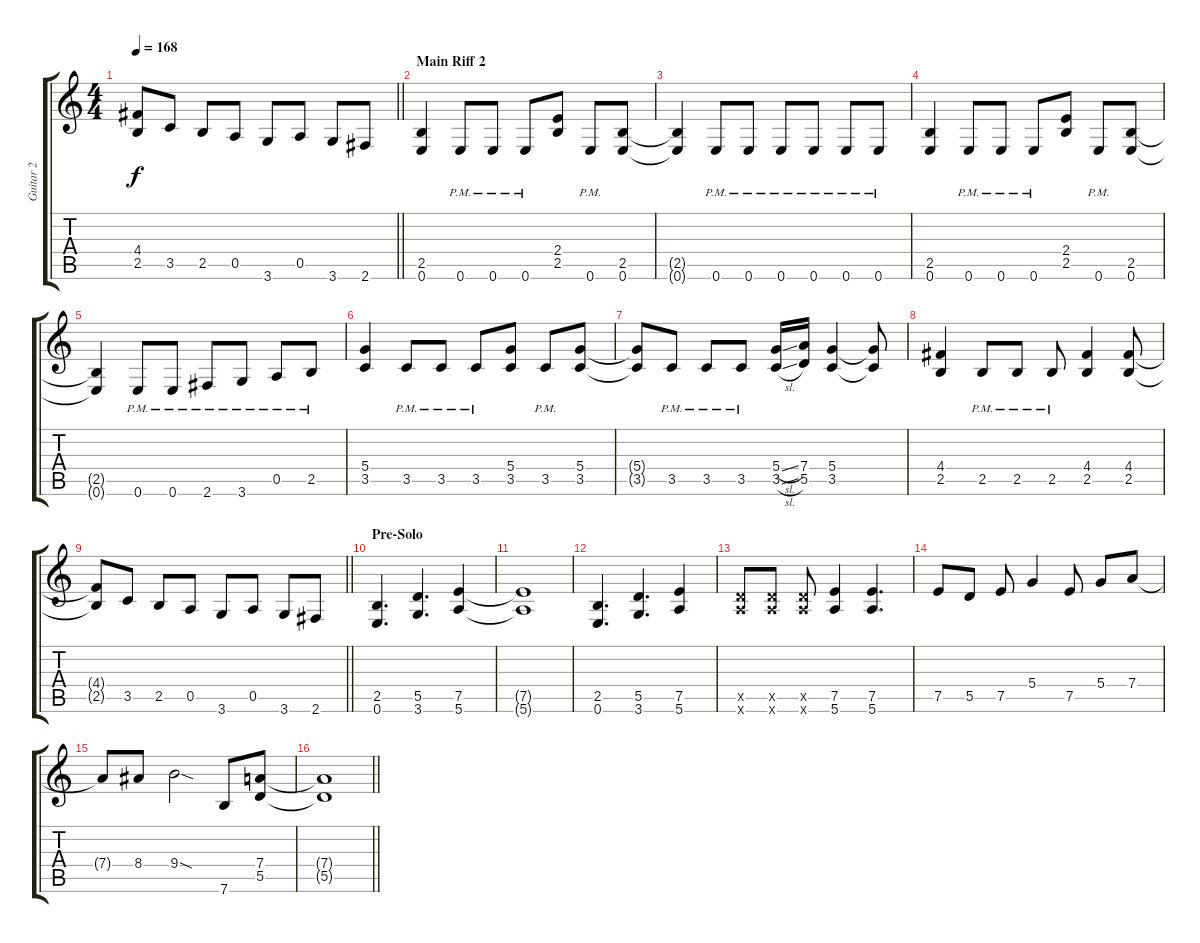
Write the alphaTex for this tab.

\track ("Guitar 2" "Guitar 2") {instrument overdrivenguitar}
\staff {score tabs}
\tuning (E4 B3 G3 D3 A2 E2) {hide}
\ts (4 4)
\tempo 168
\clef g2
\barLineRight lightlight
\ks c
(4.4{t} 2.5{t}).8{dy f} 3.5.8 2.5.8 0.5.8 3.6.8 0.5.8 3.6.8 2.6.8 |
\section ("" "Main Riff 2")
(2.5 0.6).4 0.6{pm}.8 0.6{pm}.8 0.6{pm}.8 (2.4 2.5).8 0.6{pm}.8 (2.5 0.6).8 |
(2.5{t} 0.6{t}).4 0.6{pm}.8 0.6{pm}.8 0.6{pm}.8 0.6{pm}.8 0.6{pm}.8 0.6{pm}.8 |
(2.5 0.6).4 0.6{pm}.8 0.6{pm}.8 0.6{pm}.8 (2.4 2.5).8 0.6{pm}.8 (2.5 0.6).8 |
(2.5{t} 0.6{t}).4 0.6{pm}.8 0.6{pm}.8 2.6{pm}.8 3.6{pm}.8 0.5{pm}.8 2.5{pm}.8 |
(5.4 3.5).4 3.5{pm}.8 3.5{pm}.8 3.5{pm}.8 (5.4 3.5).8 3.5{pm}.8 (5.4 3.5).8 |
(5.4{t} 3.5{t}).8 3.5{pm}.8 3.5{pm}.8 3.5{pm}.8 (5.4{sl} 3.5{sl}).16 (7.4 5.5).16 (5.4 3.5).4 (5.4{t} 3.5{t}).8 |
(4.4 2.5).4 2.5{pm}.8 2.5{pm}.8 2.5{pm}.8 (4.4 2.5).4 (4.4 2.5).8 |
\barLineRight lightlight
(4.4{t} 2.5{t}).8 3.5.8 2.5.8 0.5.8 3.6.8 0.5.8 3.6.8 2.6.8 |
\section ("" "Pre-Solo")
(2.5 0.6).4{d} (5.5 3.6).4{d} (7.5 5.6).4 |
(7.5{t} 5.6{t}).1 |
(2.5 0.6).4{d} (5.5 3.6).4{d} (7.5 5.6).4 |
(5.5{x} 5.6{x}).8 (5.5{x} 5.6{x}).8 (5.5{x} 5.6{x}).8 (7.5 5.6).4 (7.5 5.6).4{d} |
7.5.8 5.5.8 7.5.8 5.4.4 7.5.8 5.4.8 7.4.8 |
7.4{t}.8 8.4.8 9.4{sod}.2 7.6.8 (7.4 5.5).8 |
\barLineRight lightlight
(7.4{t} 5.5{t}).1
